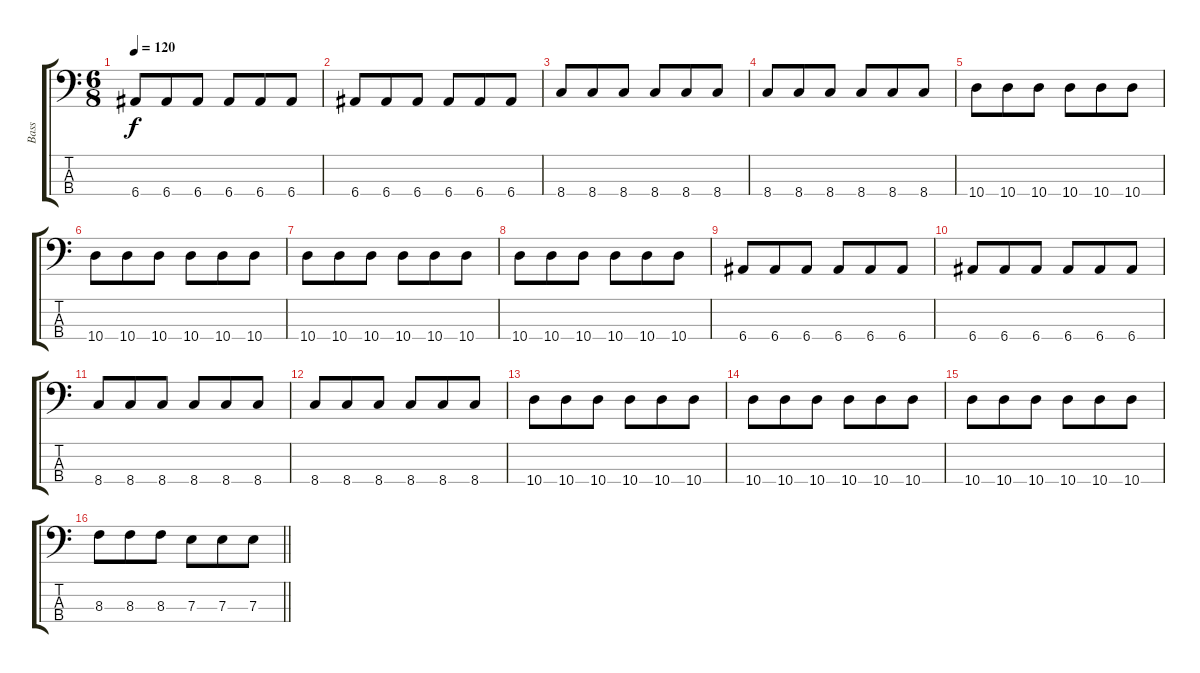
\track ("Bass" "Bass") {instrument electricbassfinger}
\staff {score tabs}
\tuning (G2 D2 A1 E1) {hide}
\ts (6 8)
\tempo 120
\clef f4
\ks c
6.4.8{dy f} 6.4.8 6.4.8 6.4.8 6.4.8 6.4.8 |
6.4.8 6.4.8 6.4.8 6.4.8 6.4.8 6.4.8 |
8.4.8 8.4.8 8.4.8 8.4.8 8.4.8 8.4.8 |
8.4.8 8.4.8 8.4.8 8.4.8 8.4.8 8.4.8 |
10.4.8 10.4.8 10.4.8 10.4.8 10.4.8 10.4.8 |
10.4.8 10.4.8 10.4.8 10.4.8 10.4.8 10.4.8 |
10.4.8 10.4.8 10.4.8 10.4.8 10.4.8 10.4.8 |
10.4.8 10.4.8 10.4.8 10.4.8 10.4.8 10.4.8 |
6.4.8 6.4.8 6.4.8 6.4.8 6.4.8 6.4.8 |
6.4.8 6.4.8 6.4.8 6.4.8 6.4.8 6.4.8 |
8.4.8 8.4.8 8.4.8 8.4.8 8.4.8 8.4.8 |
8.4.8 8.4.8 8.4.8 8.4.8 8.4.8 8.4.8 |
10.4.8 10.4.8 10.4.8 10.4.8 10.4.8 10.4.8 |
10.4.8 10.4.8 10.4.8 10.4.8 10.4.8 10.4.8 |
10.4.8 10.4.8 10.4.8 10.4.8 10.4.8 10.4.8 |
\barLineRight lightlight
8.3.8 8.3.8 8.3.8 7.3.8 7.3.8 7.3.8
